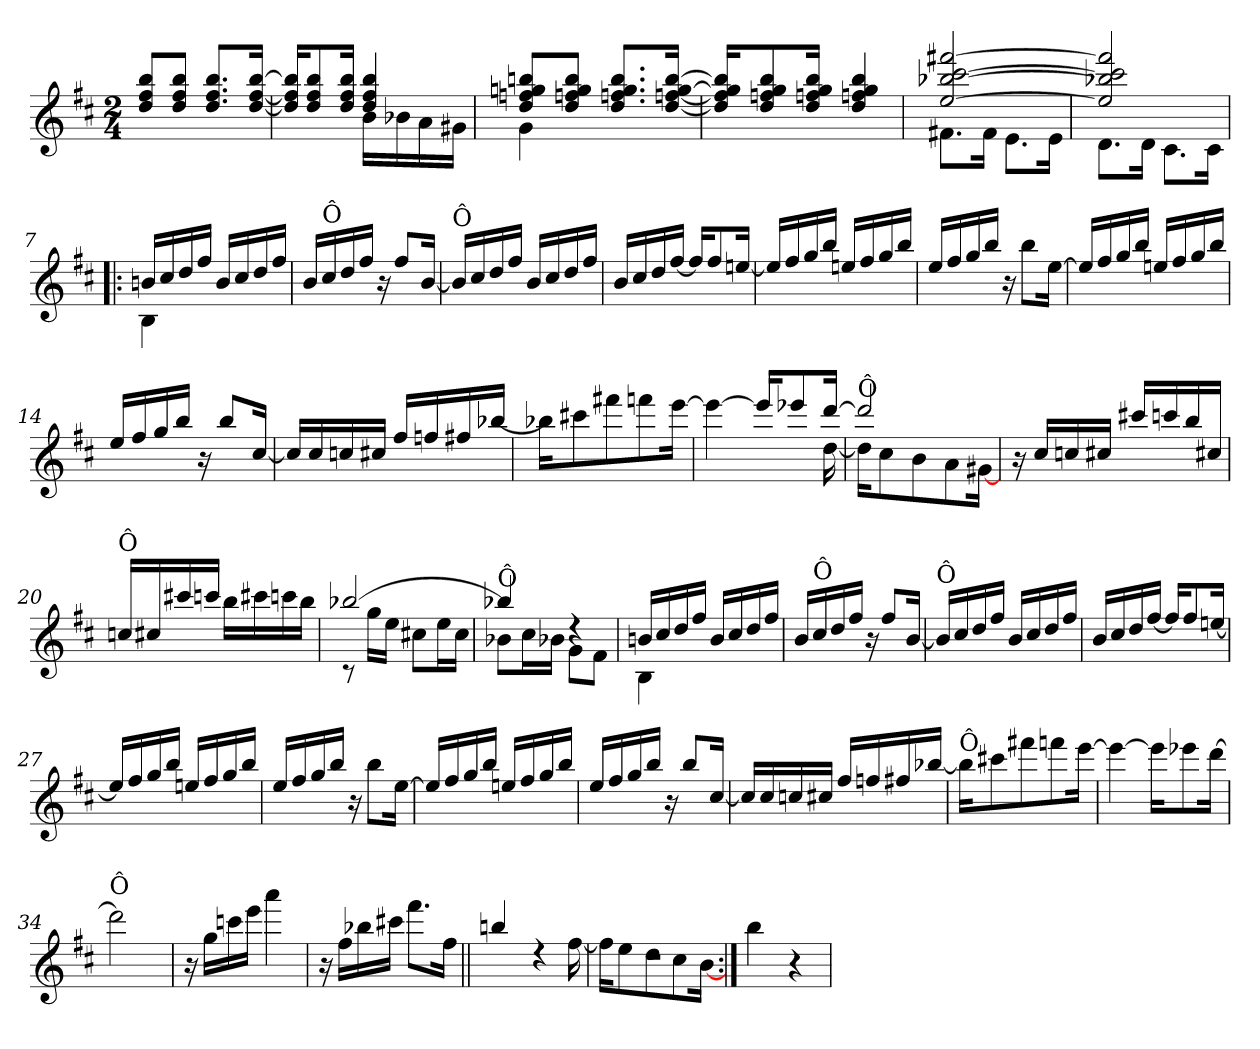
**kern
*part1
*staff1
*clefG2
*k[f#c#]
*D:
*M2/4
=1
8dd/ 8ff#/ 8bb/L
8dd/ 8ff#/ 8bb/J
8.dd/ 8.ff#/ 8.bb/L
[16dd/ [16ff#/ [16bb/Jk
=2
*^
16dd/] 16ff#/] 16bb/]KL	4ryy
8dd/ 8ff#/ 8bb/	.
16dd/ 16ff#/ 16bb/Jk	.
4dd/ 4ff#/ 4bb/	16b\LL
.	16b-X\
.	16a\
.	16g#X\JJ
=3	=3
8dd/ 8ffn/ 8ggn/ 8bbn/L	4g\
8dd/ 8ffn/ 8gg/ 8bb/J	.
8.dd/ 8.ffn/ 8.gg/ 8.bb/L	4ryy
[>16dd/ [>16ffn/ [>16gg/ [>16bb/Jk	.
*v	*v
=4
16dd/] 16ffn/] 16gg/] 16bb/]KL
8dd/ 8ffn/ 8gg/ 8bb/
16dd/ 16ffn/ 16gg/ 16bb/Jk
4dd/ 4ffn/ 4gg/ 4bb/
!!LO:LB:g=z
=5
*^
[>2ee/ [>2bb-X/ [>2ccc#/ [>2fff#X/	8.f#X\L
.	16f#\Jk
.	8.e\L
.	16e\Jk
=6	=6
2ee/] 2bb-X/] 2ccc#/] 2fff#/]	8.d\L
.	16d\Jk
.	8.c#\L
.	16c#\Jk
=7!|:	=7!|:
16bn/LL	4B\
16cc#/	.
16dd/	.
16ff#/JJ	.
16b/LL	4ryy
16cc#/	.
16dd/	.
16ff#/JJ	.
*v	*v
=8
16b/LL
!LO:TX:a:t=Ô
16cc#/
16dd/
16ff#/JJ
16r
8ff#/L
[16b/Jk
=9
!LO:TX:a:t=Ô
16b/LL]
16cc#/
16dd/
16ff#/JJ
16b/LL
16cc#/
16dd/
16ff#/JJ
!!LO:LB:g=z
=10
16b/LL
16cc#/
16dd/
[16ff#/JJ
16ff#/KL]
8ff#/
[16een/Jk
=11
16ee/LL]
16ff#/
16gg/
16bb/JJ
16een/LL
16ff#/
16gg/
16bb/JJ
=12
16ee/LL
16ff#/
16gg/
16bb/JJ
16r
8bb\L
[16ee\Jk
=13
16ee/LL]
16ff#/
16gg/
16bb/JJ
16een/LL
16ff#/
16gg/
16bb/JJ
!!LO:LB:g=z
=14
16ee/LL
16ff#/
16gg/
16bb/JJ
16r
8bb/L
[16cc#/Jk
=15
16cc#/LL]
16cc#/
16ccn/
16cc#X/JJ
16ff#/LL
16ffn/
16ff#X/
[16bb-X/JJ
=16
16bb-X\KL]
8ccc#X\
8fff#X\
8fffn\
[16eee\Jk
=17
*^
4eee\_	4..ryy
16eee/KL]	.
8eee-X/	.
[>16ddd/Jk	[<16dd\
=18	=18
!LO:TX:a:t=Ô	!
2ddd/]	16dd\KL]
.	8cc#\
.	8b\
.	8a\
.	[<16g#X\Jk
*v	*v
!!LO:LB:g=z
=19
16r
16cc#/LL
16ccn/
16cc#X/JJ
16ccc#X/LL
16cccn/
16bb/
16cc#X/JJ
=20
!LO:TX:a:t=Ô
16ccn/LL
16cc#X/
16ccc#X/
16cccn/JJ
16bb\LL
16ccc#X\
16cccn\
16bb\JJ
=21
*^
[>2bb-X/	8rc
.	16gg\LL
.	16ee\JJ
.	8cc#X\L
.	16ee\L
.	16cc#\JJ
=22	=22
!LO:TX:a:t=Ô	!
4bb-X/]	8b-X\L
.	16cc#\L
.	16b-X\JJ
4rdd	8g\L
.	8f#\J
!!LO:LB:g=z	!!
=23	=23
16bn/LL	4B\
16cc#/	.
16dd/	.
16ff#/JJ	.
16b/LL	4ryy
16cc#/	.
16dd/	.
16ff#/JJ	.
*v	*v
=24
16b/LL
!LO:TX:a:t=Ô
16cc#/
16dd/
16ff#/JJ
16r
8ff#/L
[16b/Jk
=25
!LO:TX:a:t=Ô
16b/LL]
16cc#/
16dd/
16ff#/JJ
16b/LL
16cc#/
16dd/
16ff#/JJ
=26
16b/LL
16cc#/
16dd/
[16ff#/JJ
16ff#/KL]
8ff#/
[16een/Jk
!!LO:LB:g=z
=27
16ee/LL]
16ff#/
16gg/
16bb/JJ
16een/LL
16ff#/
16gg/
16bb/JJ
=28
16ee/LL
16ff#/
16gg/
16bb/JJ
16r
8bb\L
[16ee\Jk
=29
16ee/LL]
16ff#/
16gg/
16bb/JJ
16een/LL
16ff#/
16gg/
16bb/JJ
=30
16ee/LL
16ff#/
16gg/
16bb/JJ
16r
8bb/L
[16cc#/Jk
!!LO:LB:g=z
=31
16cc#/LL]
16cc#/
16ccn/
16cc#X/JJ
16ff#/LL
16ffn/
16ff#X/
[16bb-X/JJ
=32
!LO:TX:a:t=Ô
16bb-\KL]
8ccc#X\
8fff#X\
8fffn\
[16eee\Jk
=33
4eee\_
16eee\KL]
8eee-X\
[16ddd\Jk
=34
!LO:TX:a:t=Ô
2ddd\]
=35
16r
16gg\LL
16cccn\
16eee\JJ
4aaa\
!!LO:LB:g=z
=36
16r
16ff#\LL
16bb-X\
16ccc#X\JJ
8.fff#\L
16ff#\Jk
=37||
*^
4bbn/	4..ryy
4rdd	.
.	[<16ff#\
=38	=38
2rdd	16ff#\KL]
.	8ee\
.	8dd\
.	8cc#\
.	[<16b\Jk
*v	*v
=39:|!
4bb\
4r
=
*-
